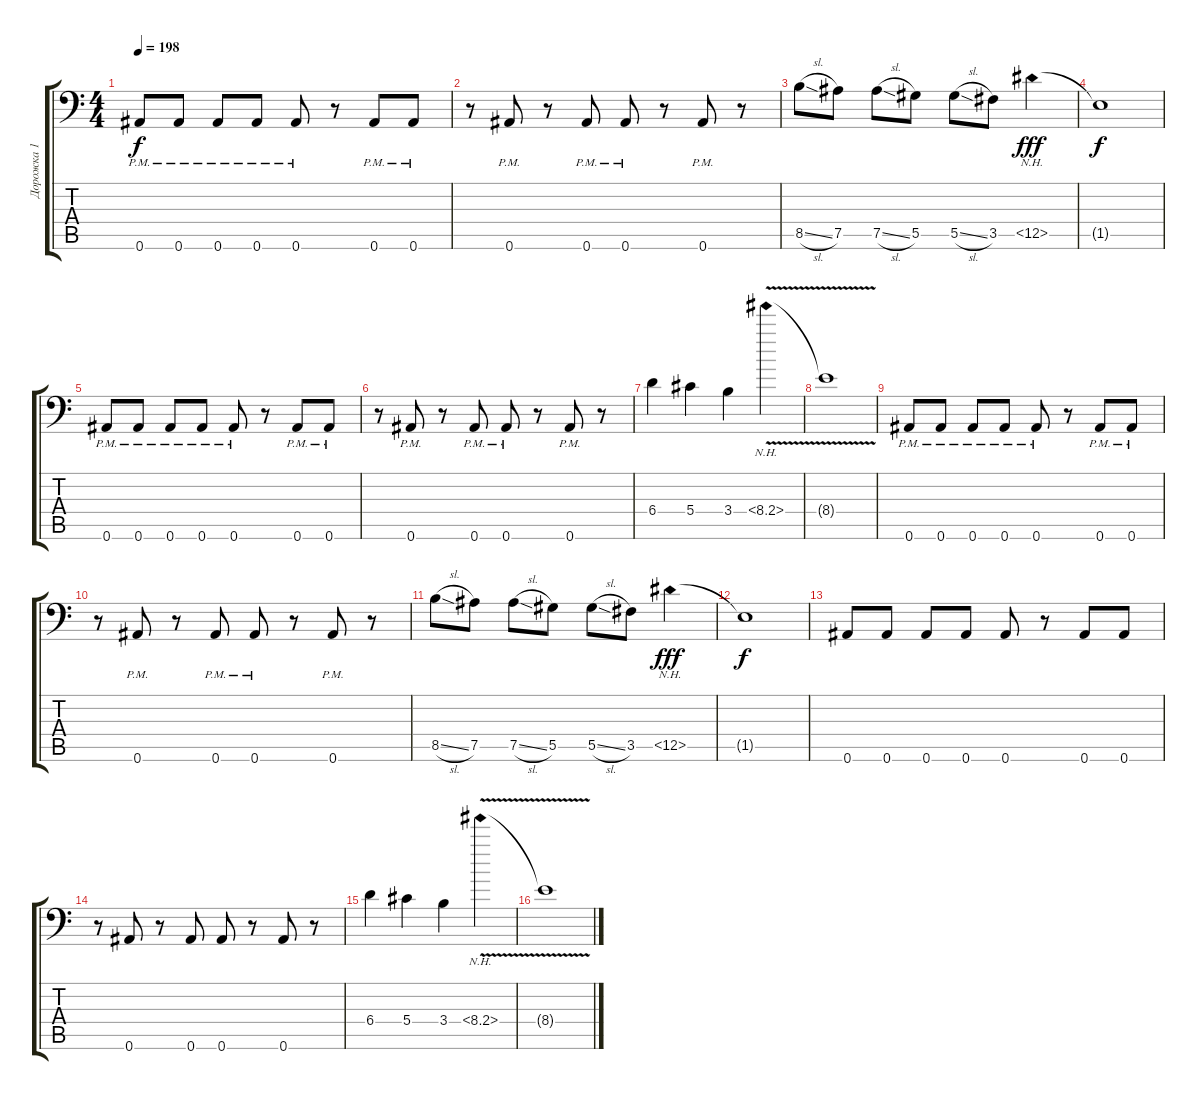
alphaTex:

\track ("Дорожка 1" "Дорожка 1") {instrument distortionguitar}
\staff {score tabs}
\tuning (Bb3 F3 Db3 Ab2 Eb2 Bb1) {hide}
\ts (4 4)
\tempo 198
\clef f4
\ks c
0.6{pm}.8{dy f instrument distortionguitar} 0.6{pm}.8 0.6{pm}.8 0.6{pm}.8 0.6{pm}.8 r.8 0.6{pm}.8 0.6{pm}.8 |
r.8 0.6{pm}.8 r.8 0.6{pm}.8 0.6{pm}.8 r.8 0.6{pm}.8 r.8 |
8.5{sl}.8 7.5.8 7.5{sl}.8 5.5.8 5.5{sl}.8 3.5.8 1.5{nh}.4{dy fff instrument guitarharmonics} |
1.5{t}.1{dy f} |
0.6{pm}.8{instrument distortionguitar} 0.6{pm}.8 0.6{pm}.8 0.6{pm}.8 0.6{pm}.8 r.8 0.6{pm}.8 0.6{pm}.8 |
r.8 0.6{pm}.8 r.8 0.6{pm}.8 0.6{pm}.8 r.8 0.6{pm}.8 r.8 |
6.4.4 5.4.4 3.4.4 8.4{nh v}.4{instrument guitarharmonics} |
8.4{t}.1 |
0.6{pm}.8{instrument distortionguitar} 0.6{pm}.8 0.6{pm}.8 0.6{pm}.8 0.6{pm}.8 r.8 0.6{pm}.8 0.6{pm}.8 |
r.8 0.6{pm}.8 r.8 0.6{pm}.8 0.6{pm}.8 r.8 0.6{pm}.8 r.8 |
8.5{sl}.8 7.5.8 7.5{sl}.8 5.5.8 5.5{sl}.8 3.5.8 1.5{nh}.4{dy fff instrument guitarharmonics} |
1.5{t}.1{dy f} |
0.6.8{instrument distortionguitar} 0.6.8 0.6.8 0.6.8 0.6.8 r.8 0.6.8 0.6.8 |
r.8 0.6.8 r.8 0.6.8 0.6.8 r.8 0.6.8 r.8 |
6.4.4 5.4.4 3.4.4 8.4{nh v}.4{instrument guitarharmonics} |
8.4{t}.1
